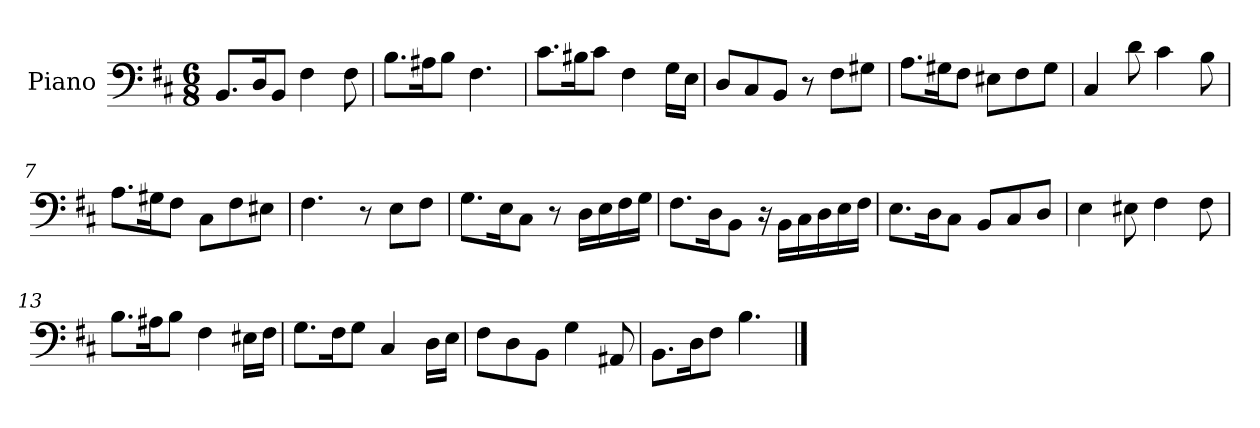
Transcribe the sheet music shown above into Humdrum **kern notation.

**kern
*part1
*staff1
*I"Piano
*I'Pno
*clefF4
*k[f#c#]
*b:
*M6/8
=1
8.BB/L
16D/K
8BB/J
4F#\
8F#\
=2
8.B\L
16A#X\K
8B\J
4.F#\
=3
8.c#\L
16B#X\K
8c#\J
4F#\
16G\LL
16E\JJ
=4
8D/L
8C#/
8BB/J
8r
8F#\L
8G#X\J
=5
8.A\L
16G#X\K
8F#\J
8E#X\L
8F#\
8G#\J
=6
4C#/
8d\
4c#\
8B\
=7
8.A\L
16G#X\K
8F#\J
8C#\L
8F#\
8E#X\J
=8
4.F#\
8r
8E\L
8F#\J
=9
8.G\L
16E\K
8C#\J
8r
16D\LL
16E\
16F#\
16G\JJ
=10
8.F#\L
16D\K
8BB\J
16r
16BB\LL
16C#\
16D\
16E\
16F#\JJ
=11
8.E\L
16D\K
8C#\J
8BB/L
8C#/
8D/J
=12
4E\
8E#X\
4F#\
8F#\
=13
8.B\L
16A#X\K
8B\J
4F#\
16E#X\LL
16F#\JJ
=14
8.G\L
16F#\K
8G\J
4C#/
16D\LL
16E\JJ
=15
8F#\L
8D\
8BB\J
4G\
8AA#X/
=16
8.BB\L
16D\K
8F#\J
4.B\
==
*-
